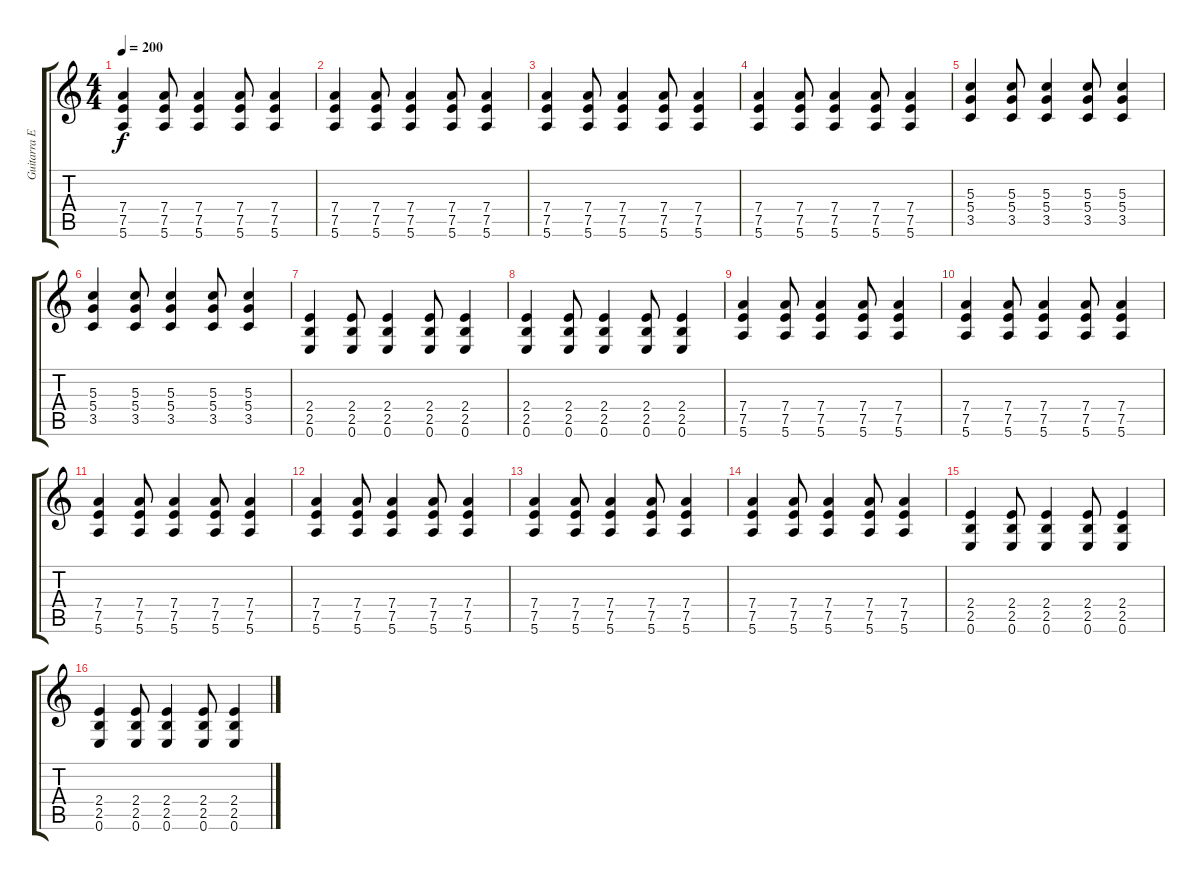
\track ("Guitarra Eléctrica 2" "Guitarra E") {instrument overdrivenguitar}
\staff {score tabs}
\tuning (E4 B3 G3 D3 A2 E2) {hide}
\ts (4 4)
\tempo 200
\clef g2
\ks c
(7.4 7.5 5.6).4{dy f} (7.4 7.5 5.6).8 (7.4 7.5 5.6).4 (7.4 7.5 5.6).8 (7.4 7.5 5.6).4 |
(7.4 7.5 5.6).4 (7.4 7.5 5.6).8 (7.4 7.5 5.6).4 (7.4 7.5 5.6).8 (7.4 7.5 5.6).4 |
(7.4 7.5 5.6).4 (7.4 7.5 5.6).8 (7.4 7.5 5.6).4 (7.4 7.5 5.6).8 (7.4 7.5 5.6).4 |
(7.4 7.5 5.6).4 (7.4 7.5 5.6).8 (7.4 7.5 5.6).4 (7.4 7.5 5.6).8 (7.4 7.5 5.6).4 |
(5.3 5.4 3.5).4 (5.3 5.4 3.5).8 (5.3 5.4 3.5).4 (5.3 5.4 3.5).8 (5.3 5.4 3.5).4 |
(5.3 5.4 3.5).4 (5.3 5.4 3.5).8 (5.3 5.4 3.5).4 (5.3 5.4 3.5).8 (5.3 5.4 3.5).4 |
(2.4 2.5 0.6).4 (2.4 2.5 0.6).8 (2.4 2.5 0.6).4 (2.4 2.5 0.6).8 (2.4 2.5 0.6).4 |
(2.4 2.5 0.6).4 (2.4 2.5 0.6).8 (2.4 2.5 0.6).4 (2.4 2.5 0.6).8 (2.4 2.5 0.6).4 |
(7.4 7.5 5.6).4 (7.4 7.5 5.6).8 (7.4 7.5 5.6).4 (7.4 7.5 5.6).8 (7.4 7.5 5.6).4 |
(7.4 7.5 5.6).4 (7.4 7.5 5.6).8 (7.4 7.5 5.6).4 (7.4 7.5 5.6).8 (7.4 7.5 5.6).4 |
(7.4 7.5 5.6).4 (7.4 7.5 5.6).8 (7.4 7.5 5.6).4 (7.4 7.5 5.6).8 (7.4 7.5 5.6).4 |
(7.4 7.5 5.6).4 (7.4 7.5 5.6).8 (7.4 7.5 5.6).4 (7.4 7.5 5.6).8 (7.4 7.5 5.6).4 |
(7.4 7.5 5.6).4 (7.4 7.5 5.6).8 (7.4 7.5 5.6).4 (7.4 7.5 5.6).8 (7.4 7.5 5.6).4 |
(7.4 7.5 5.6).4 (7.4 7.5 5.6).8 (7.4 7.5 5.6).4 (7.4 7.5 5.6).8 (7.4 7.5 5.6).4 |
(2.4 2.5 0.6).4 (2.4 2.5 0.6).8 (2.4 2.5 0.6).4 (2.4 2.5 0.6).8 (2.4 2.5 0.6).4 |
(2.4 2.5 0.6).4 (2.4 2.5 0.6).8 (2.4 2.5 0.6).4 (2.4 2.5 0.6).8 (2.4 2.5 0.6).4
